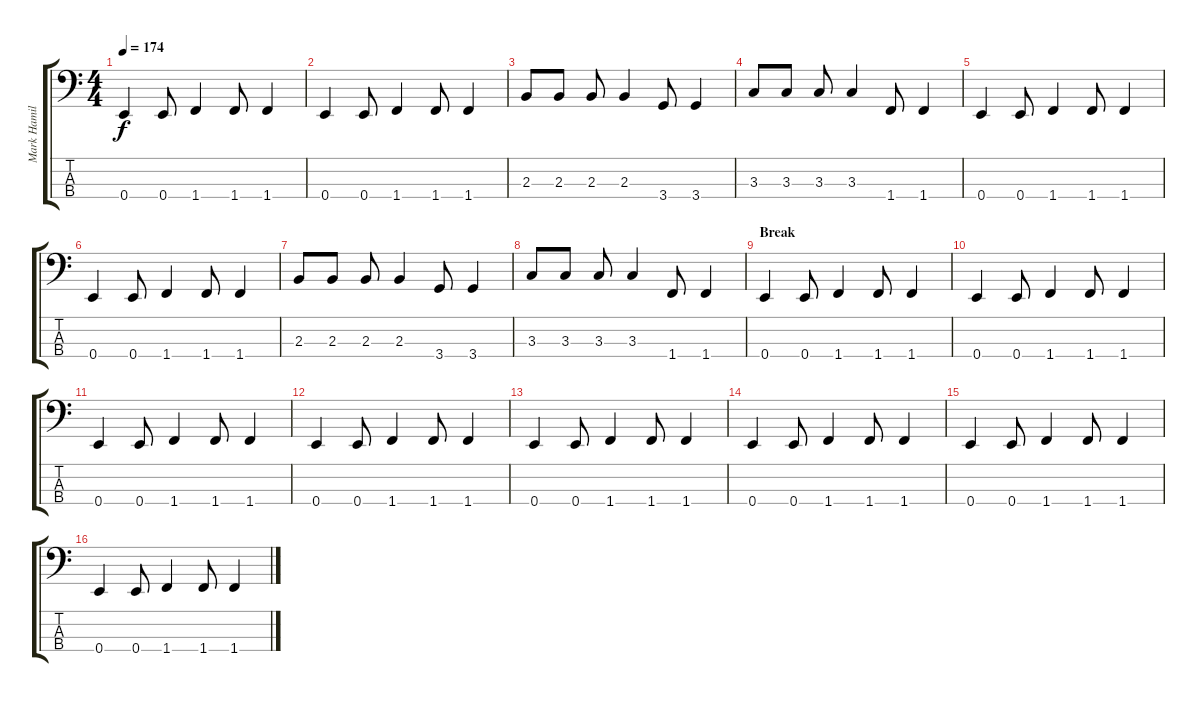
\track ("Mark Hamilton" "Mark Hamil") {instrument electricbasspick}
\staff {score tabs}
\tuning (G2 D2 A1 E1) {hide}
\ts (4 4)
\tempo 174
\clef f4
\ks c
0.4.4{dy f} 0.4.8 1.4.4 1.4.8 1.4.4 |
0.4.4 0.4.8 1.4.4 1.4.8 1.4.4 |
2.3.8 2.3.8 2.3.8 2.3.4 3.4.8 3.4.4 |
3.3.8 3.3.8 3.3.8 3.3.4 1.4.8 1.4.4 |
0.4.4 0.4.8 1.4.4 1.4.8 1.4.4 |
0.4.4 0.4.8 1.4.4 1.4.8 1.4.4 |
2.3.8 2.3.8 2.3.8 2.3.4 3.4.8 3.4.4 |
3.3.8 3.3.8 3.3.8 3.3.4 1.4.8 1.4.4 |
\section ("" "Break")
0.4.4 0.4.8 1.4.4 1.4.8 1.4.4 |
0.4.4 0.4.8 1.4.4 1.4.8 1.4.4 |
0.4.4 0.4.8 1.4.4 1.4.8 1.4.4 |
0.4.4 0.4.8 1.4.4 1.4.8 1.4.4 |
0.4.4 0.4.8 1.4.4 1.4.8 1.4.4 |
0.4.4 0.4.8 1.4.4 1.4.8 1.4.4 |
0.4.4 0.4.8 1.4.4 1.4.8 1.4.4 |
0.4.4 0.4.8 1.4.4 1.4.8 1.4.4
